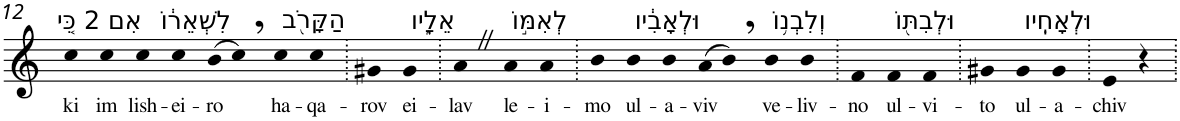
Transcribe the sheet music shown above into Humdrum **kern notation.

**kern	**text
*part1	*part1
*staff1	*staff1
*I"Piano	*
*I'Pno	*
!!LO:PB:g=z
*clefG2	*
*k[]	*
=12	=12
!LO:TX:a:t=2 כִּ֚י	!
!	!LO:LY:b
4cc	ki
!LO:TX:a:t=אִם	!
!	!LO:LY:b
4cc	im
!LO:TX:a:t=לִשְׁאֵר֔וֹ	!
!	!LO:LY:b
4cc	lish-
!	!LO:LY:b
4cc	-ei-
!	!LO:LY:b
(>8b	-ro
8cc,)	.
!LO:TX:a:t=הַקָּרֹ֖ב	!
!	!LO:LY:b
4cc	ha-
!	!LO:LY:b
4cc	-qa-
=13.	=13.
!	!LO:LY:b
4g#X	-rov
!LO:TX:a:t=אֵלָ֑יו	!
!	!LO:LY:b
4g#	ei-
=14.	=14.
!	!LO:LY:b
4aZ	-lav
!LO:TX:a:t=לְאִמּ֣וֹ	!
!	!LO:LY:b
4a	le-
!	!LO:LY:b
4a	-i-
=15.	=15.
!	!LO:LY:b
4b	-mo
!LO:TX:a:t=וּלְאָבִ֔יו	!
!	!LO:LY:b
4b	ul-
!	!LO:LY:b
4b	-a-
!	!LO:LY:b
(>8a	-viv
8b,)	.
!LO:TX:a:t=וְלִבְנ֥וֹ	!
!	!LO:LY:b
4b	ve-
!	!LO:LY:b
4b	-liv-
=16.	=16.
!	!LO:LY:b
4f	-no
!LO:TX:a:t=וּלְבִתּ֖וֹ	!
!	!LO:LY:b
4f	ul-
!	!LO:LY:b
4f	-vi-
=17.	=17.
!	!LO:LY:b
4g#X	-to
!LO:TX:a:t=וּלְאָחִֽיו	!
!	!LO:LY:b
4g#	ul-
!	!LO:LY:b
4g#	-a-
=18.	=18.
!	!LO:LY:b
4e	-chiv
4r	.
=.	=.
*-	*-
